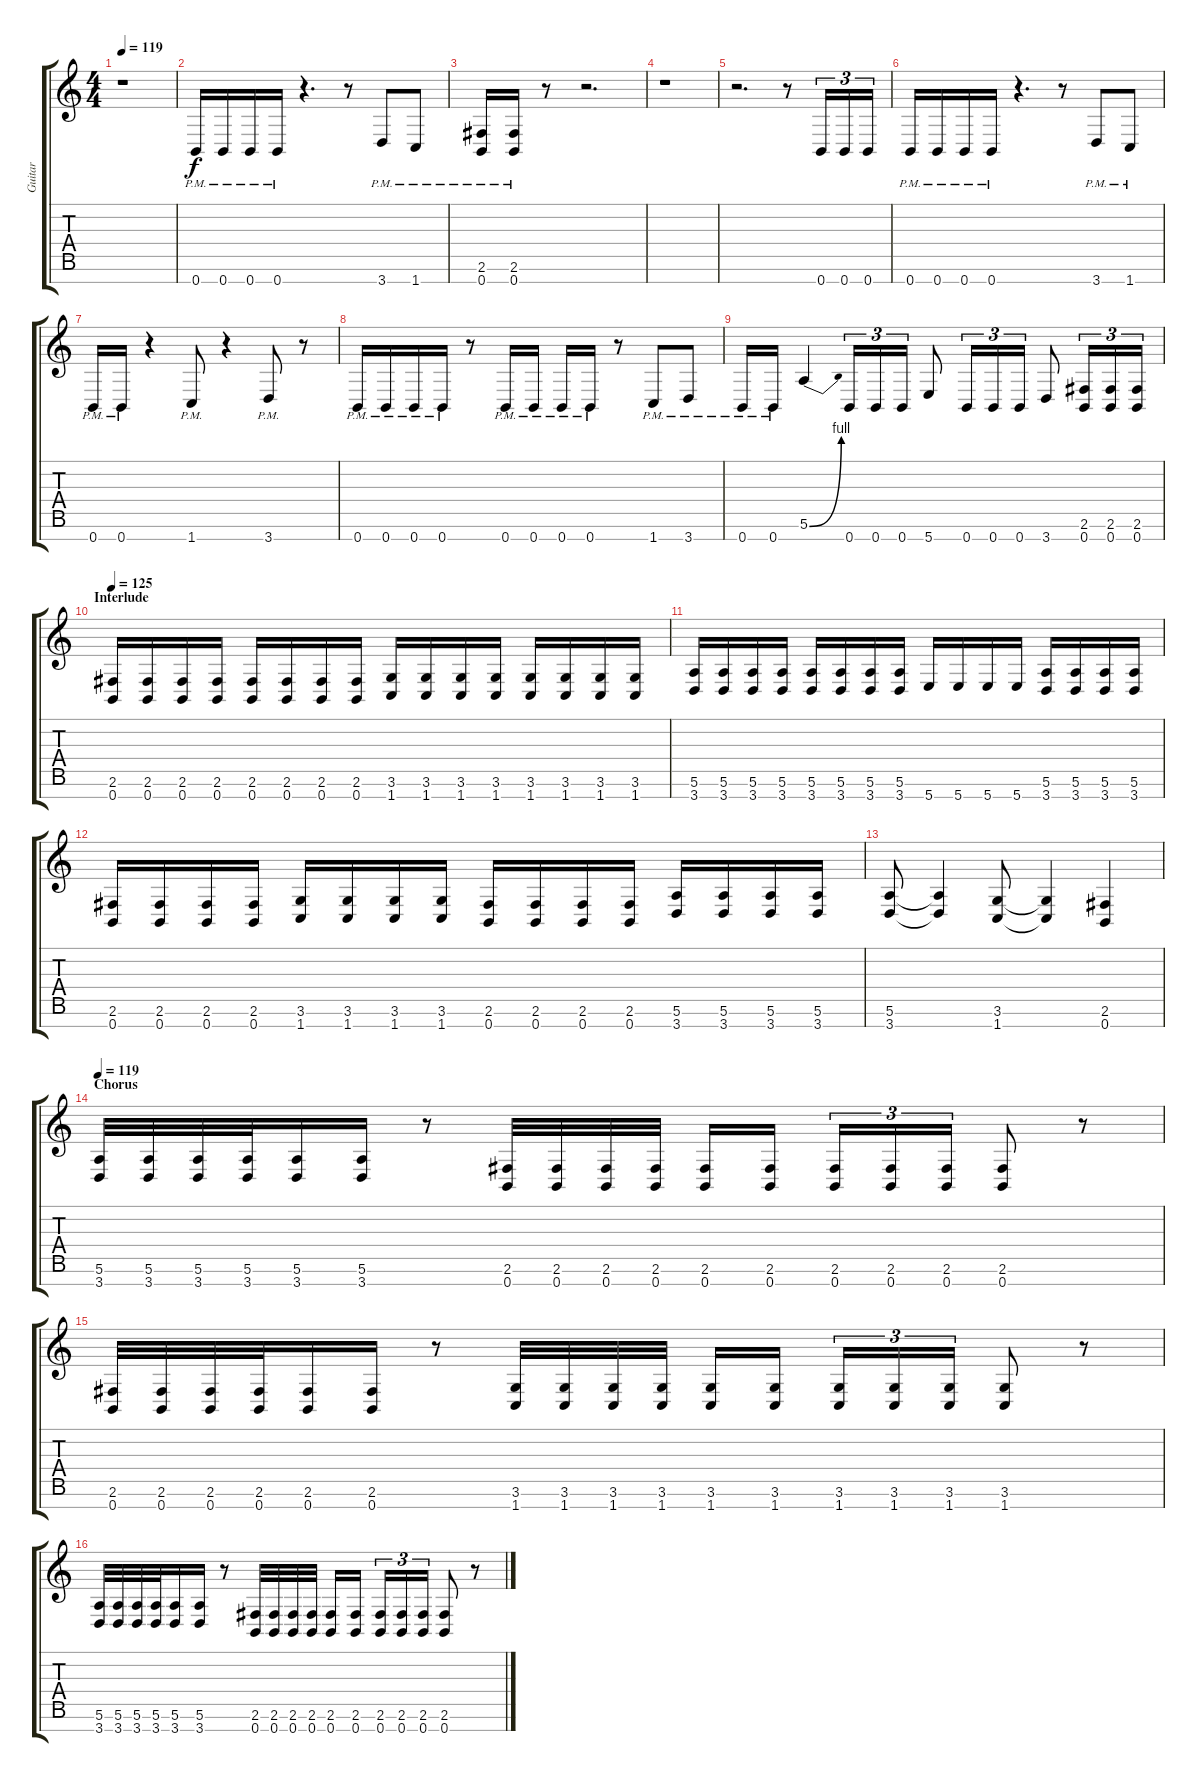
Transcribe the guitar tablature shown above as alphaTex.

\track ("Guitar" "Guitar") {instrument distortionguitar}
\staff {score tabs}
\tuning (E4 B3 G3 D3 A2 E2 B1) {hide}
\ts (4 4)
\tempo 119
\clef g2
\ks c
r.1{dy f} |
0.7{pm}.16 0.7{pm}.16 0.7{pm}.16 0.7{pm}.16 r.4{d} r.8 3.7{pm}.8 1.7{pm}.8 |
(2.6 0.7{pm}).16 (2.6 0.7{pm}).16 r.8 r.2{d} |
r.1 |
r.2{d} r.8 0.7.16{tu (3 2)} 0.7.16{tu (3 2)} 0.7.16{tu (3 2)} |
0.7{pm}.16 0.7{pm}.16 0.7{pm}.16 0.7{pm}.16 r.4{d} r.8 3.7{pm}.8 1.7{pm}.8 |
0.7{pm}.16 0.7{pm}.16 r.4 1.7{pm}.8 r.4 3.7{pm}.8 r.8 |
0.7{pm}.16 0.7{pm}.16 0.7{pm}.16 0.7{pm}.16 r.8 0.7{pm}.16 0.7{pm}.16 0.7{pm}.16 0.7{pm}.16 r.8 1.7{pm}.8 3.7{pm}.8 |
0.7{pm}.16 0.7{pm}.16 5.6{be (bend 0 0 60 4)}.4 0.7.16{tu (3 2)} 0.7.16{tu (3 2)} 0.7.16{tu (3 2)} 5.7.8 0.7.16{tu (3 2)} 0.7.16{tu (3 2)} 0.7.16{tu (3 2)} 3.7.8 (2.6 0.7).16{tu (3 2)} (2.6 0.7).16{tu (3 2)} (2.6 0.7).16{tu (3 2)} |
\section ("" "Interlude")
\tempo 125
(2.6 0.7).16 (2.6 0.7).16 (2.6 0.7).16 (2.6 0.7).16 (2.6 0.7).16 (2.6 0.7).16 (2.6 0.7).16 (2.6 0.7).16 (3.6 1.7).16 (3.6 1.7).16 (3.6 1.7).16 (3.6 1.7).16 (3.6 1.7).16 (3.6 1.7).16 (3.6 1.7).16 (3.6 1.7).16 |
(5.6 3.7).16 (5.6 3.7).16 (5.6 3.7).16 (5.6 3.7).16 (5.6 3.7).16 (5.6 3.7).16 (5.6 3.7).16 (5.6 3.7).16 5.7.16 5.7.16 5.7.16 5.7.16 (5.6 3.7).16 (5.6 3.7).16 (5.6 3.7).16 (5.6 3.7).16 |
(2.6 0.7).16 (2.6 0.7).16 (2.6 0.7).16 (2.6 0.7).16 (3.6 1.7).16 (3.6 1.7).16 (3.6 1.7).16 (3.6 1.7).16 (2.6 0.7).16 (2.6 0.7).16 (2.6 0.7).16 (2.6 0.7).16 (5.6 3.7).16 (5.6 3.7).16 (5.6 3.7).16 (5.6 3.7).16 |
(5.6 3.7).8 (5.6{t} 3.7{t}).4 (3.6 1.7).8 (3.6{t} 1.7{t}).4 (2.6 0.7).4 |
\section ("" "Chorus")
\tempo 119
(5.6 3.7).32 (5.6 3.7).32 (5.6 3.7).32 (5.6 3.7).32 (5.6 3.7).16 (5.6 3.7).16 r.8 (2.6 0.7).32 (2.6 0.7).32 (2.6 0.7).32 (2.6 0.7).32 (2.6 0.7).16 (2.6 0.7).16 (2.6 0.7).16{tu (3 2)} (2.6 0.7).16{tu (3 2)} (2.6 0.7).16{tu (3 2)} (2.6 0.7).8 r.8 |
(2.6 0.7).32 (2.6 0.7).32 (2.6 0.7).32 (2.6 0.7).32 (2.6 0.7).16 (2.6 0.7).16 r.8 (3.6 1.7).32 (3.6 1.7).32 (3.6 1.7).32 (3.6 1.7).32 (3.6 1.7).16 (3.6 1.7).16 (3.6 1.7).16{tu (3 2)} (3.6 1.7).16{tu (3 2)} (3.6 1.7).16{tu (3 2)} (3.6 1.7).8 r.8 |
(5.6 3.7).32 (5.6 3.7).32 (5.6 3.7).32 (5.6 3.7).32 (5.6 3.7).16 (5.6 3.7).16 r.8 (2.6 0.7).32 (2.6 0.7).32 (2.6 0.7).32 (2.6 0.7).32 (2.6 0.7).16 (2.6 0.7).16 (2.6 0.7).16{tu (3 2)} (2.6 0.7).16{tu (3 2)} (2.6 0.7).16{tu (3 2)} (2.6 0.7).8 r.8
